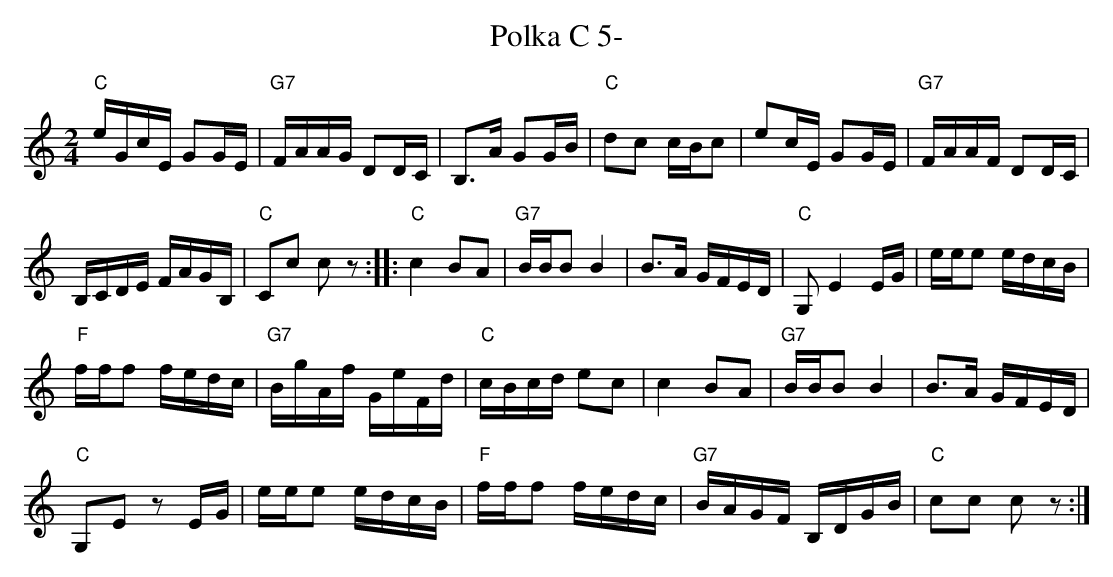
X:1
T:Polka C 5-
M:2/4
L:1/16
K:Cmaj
"C"eGcE G2GE | "G7"FAAG D2DC | B,3A G2GB | "C"d2c2 cBc2 | e2cE G2GE | "G7"FAAF D2DC |
B,CDE FAGB, | "C"C2c2 c2 z2 :: "C"c4 B2A2 | "G7"BBB2 B4 | B3A GFED | "C"G,2E4 EG | eee2 edcB |
"F"fff2 fedc | "G7"BgAf GeFd | "C"cBcd e2c2 | c4 B2A2 | "G7"BBB2 B4 | B3A GFED |
"C"G,2E2 z2 EG | eee2 edcB | "F"fff2 fedc | "G7"BAGF B,DGB | "C"c2c2 c2z2 :|
